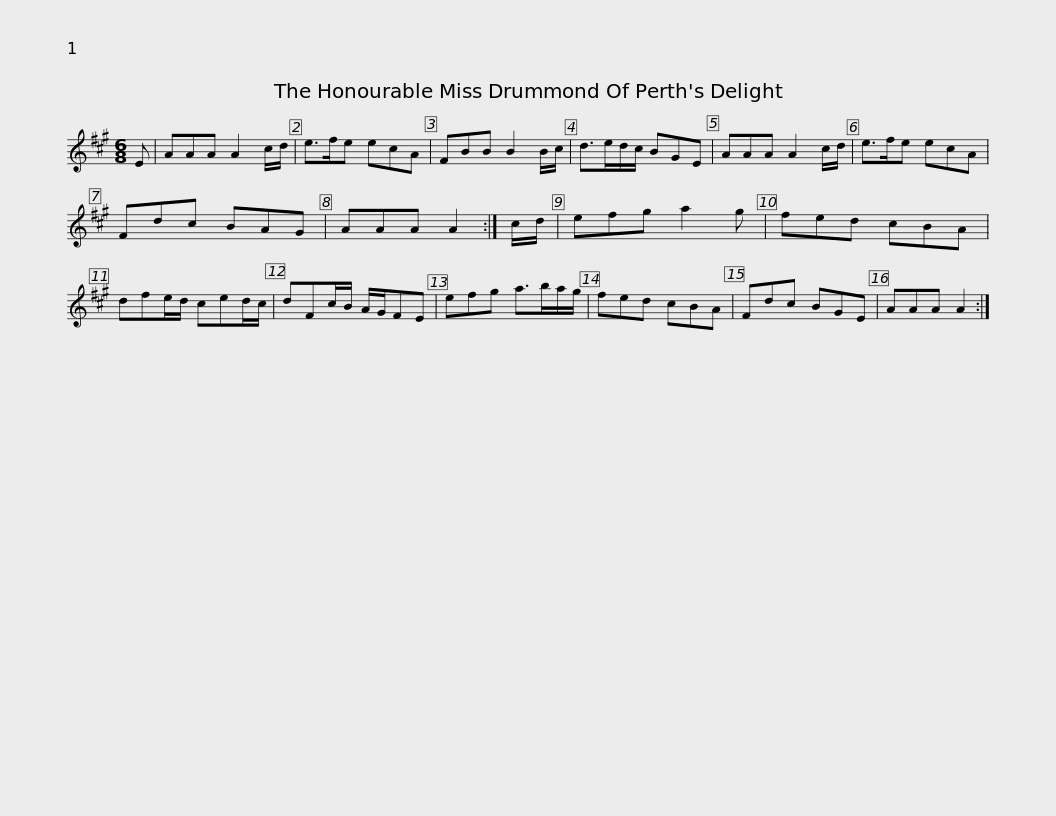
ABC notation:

X:1
L:1/8
M:6/8
I:linebreak $
K:A
V:1 treble
V:1
 E | AAA A2 c/d/ | e>fe ecA | FBB B2 B/c/ | d>ed/c/ BGE | %5
 AAA A2 c/d/ | e>fe ecA |$ Fdc BAG | AAA A2 :| c/d/ | %10
 efg a2 g | fed cBA | dfe/d/ ced/c/ | dFc/B/ A/G/FE |$ efg a>ba/g/ | %15
 fed cBA | Fdc BGE | AAA A2 :| %18
